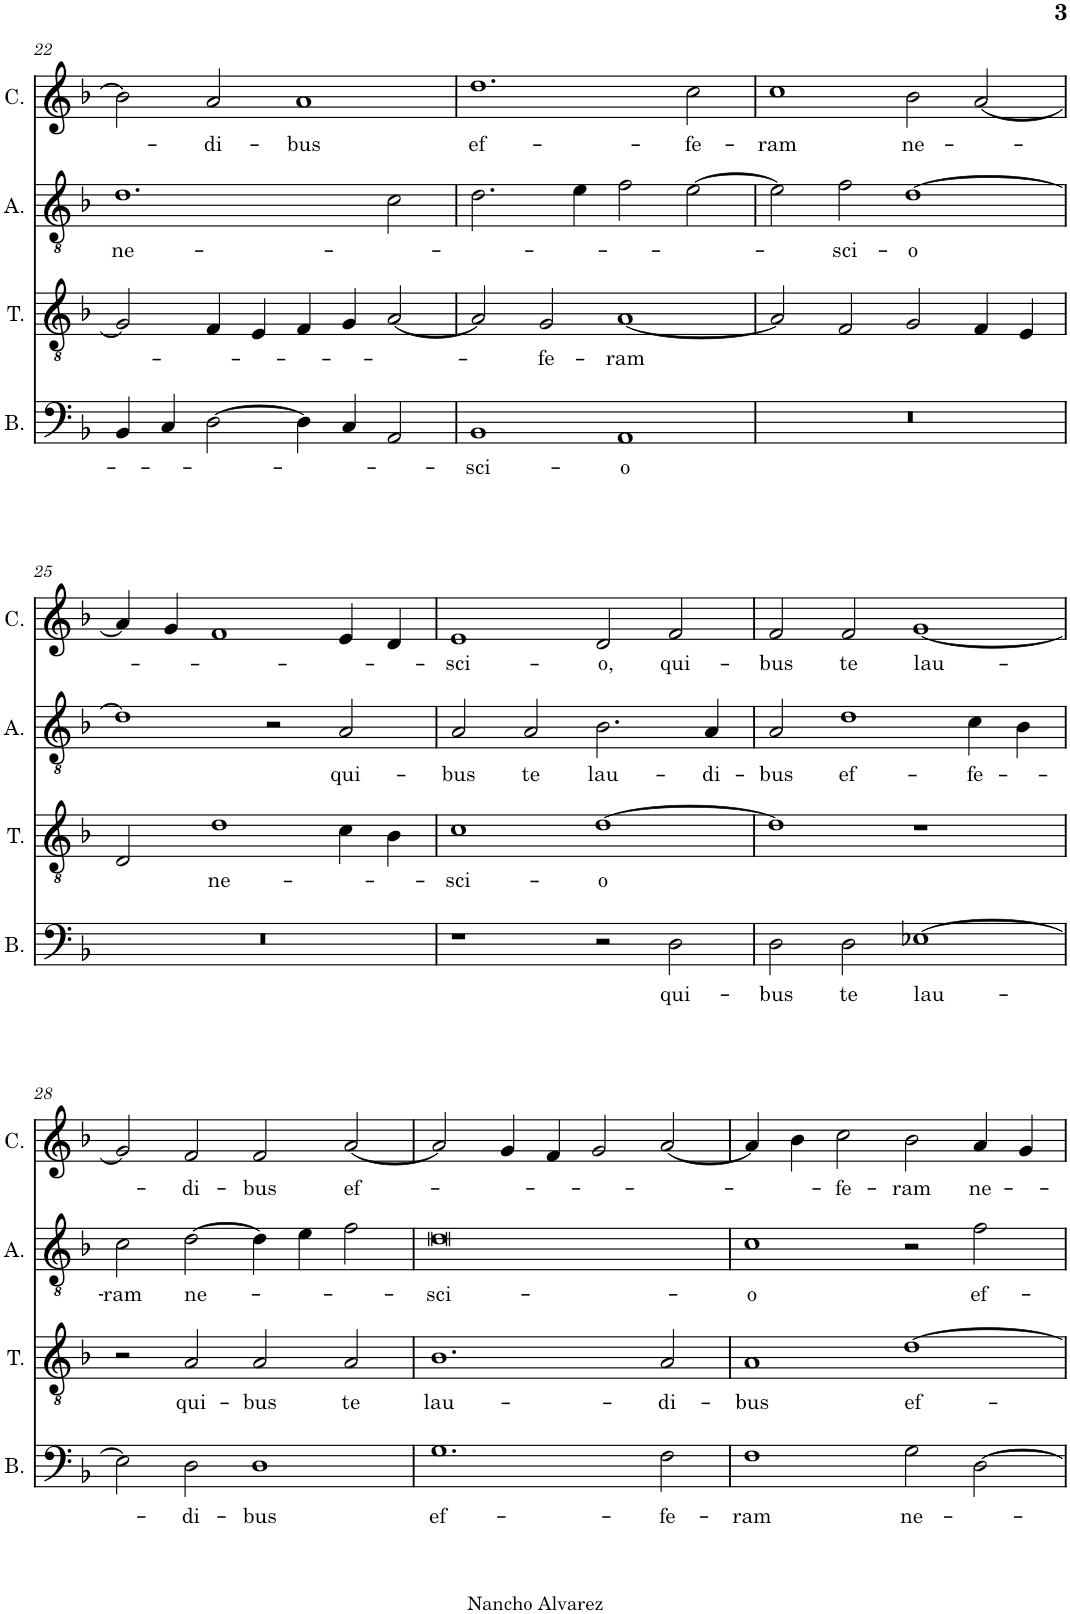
**kern	**text	**kern	**text	**kern	**text	**kern	**text
*part4	*part4	*part3	*part3	*part2	*part2	*part1	*part1
*staff4	*staff4	*staff3	*staff3	*staff2	*staff2	*staff1	*staff1
*I"Bassus	*	*I"Tenor	*	*I"Altus	*	*I"Cantus	*
*I'B.	*	*I'T.	*	*I'A.	*	*I'C.	*
!!LO:PB:g=z
*clefF4	*	*clefGv2	*	*clefGv2	*	*clefG2	*
*k[b-]	*	*k[b-]	*	*k[b-]	*	*k[b-]	*
*M4/2	*	*M4/2	*	*M4/2	*	*M4/2	*
=22	=22	=22	=22	=22	=22	=22	=22
!	!	!	!	!	!LO:LY:b	!	!
4BB-/	.	2G/]	.	1.d	ne-	2b-\]	.
4C/	.	.	.	.	.	.	.
!	!	!	!	!	!	!	!LO:LY:b
[2D\	.	4F/	.	.	.	2a/	-di-
.	.	4E/	.	.	.	.	.
!	!	!	!	!	!	!	!LO:LY:b
4D\]	.	4F/	.	.	.	1a	-bus
4C/	.	4G/	.	.	.	.	.
2AA/	.	[2A/	.	2c\	.	.	.
=23	=23	=23	=23	=23	=23	=23	=23
!	!LO:LY:b	!	!	!	!	!	!LO:LY:b
1BB-	-sci-	2A/]	.	2.d\	.	1.dd	ef-
!	!	!	!LO:LY:b	!	!	!	!
.	.	2G/	-fe-	.	.	.	.
.	.	.	.	4e\	.	.	.
!	!LO:LY:b	!	!LO:LY:b	!	!	!	!
1AA	-o	[1A	-ram	2f\	.	.	.
!	!	!	!	!	!	!	!LO:LY:b
.	.	.	.	[2e\	.	2cc\	-fe-
=24	=24	=24	=24	=24	=24	=24	=24
!	!	!	!	!	!	!	!LO:LY:b
0r	.	2A/]	.	2e\]	.	1cc	-ram
!	!	!	!	!	!LO:LY:b	!	!
.	.	2F/	.	2f\	-sci-	.	.
!	!	!	!	!	!LO:LY:b	!	!LO:LY:b
.	.	2G/	.	[1d	-o	2b-\	ne-
.	.	4F/	.	.	.	[2a/	.
.	.	4E/	.	.	.	.	.
!!LO:LB:g=z
=25	=25	=25	=25	=25	=25	=25	=25
0r	.	2D/	.	1d]	.	4a/]	.
.	.	.	.	.	.	4g/	.
!	!	!	!LO:LY:b	!	!	!	!
.	.	1d	ne-	.	.	1f	.
.	.	.	.	2r	.	.	.
!	!	!	!	!	!LO:LY:b	!	!
.	.	4c\	.	2A/	qui-	4e/	.
.	.	4B-\	.	.	.	4d/	.
=26	=26	=26	=26	=26	=26	=26	=26
!	!	!	!LO:LY:b	!	!LO:LY:b	!	!LO:LY:b
1r	.	1c	-sci-	2A/	-bus	1e	-sci-
!	!	!	!	!	!LO:LY:b	!	!
.	.	.	.	2A/	te	.	.
!	!	!	!LO:LY:b	!	!LO:LY:b	!	!LO:LY:b
2r	.	[1d	-o	2.B-\	lau-	2d/	-o,
!	!LO:LY:b	!	!	!	!	!	!LO:LY:b
2D\	qui-	.	.	.	.	2f/	qui-
!	!	!	!	!	!LO:LY:b	!	!
.	.	.	.	4A/	-di-	.	.
=27	=27	=27	=27	=27	=27	=27	=27
!	!LO:LY:b	!	!	!	!LO:LY:b	!	!LO:LY:b
2D\	-bus	1d]	.	2A/	-bus	2f/	-bus
!	!LO:LY:b	!	!	!	!LO:LY:b	!	!LO:LY:b
2D\	te	.	.	1d	ef-	2f/	te
!	!LO:LY:b	!	!	!	!	!	!LO:LY:b
[1E-X	lau-	1r	.	.	.	[1g	lau-
!	!	!	!	!	!LO:LY:b	!	!
.	.	.	.	4c\	-fe-	.	.
.	.	.	.	4B-\	.	.	.
!!LO:LB:g=z
=28	=28	=28	=28	=28	=28	=28	=28
!	!	!	!	!	!LO:LY:b	!	!
2E-\]	.	2r	.	2c\	-ram	2g/]	.
!	!LO:LY:b	!	!LO:LY:b	!	!LO:LY:b	!	!LO:LY:b
2D\	-di-	2A/	qui-	[2d\	ne-	2f/	-di-
!	!LO:LY:b	!	!LO:LY:b	!	!	!	!LO:LY:b
1D	-bus	2A/	-bus	4d\]	.	2f/	-bus
.	.	.	.	4e\	.	.	.
!	!	!	!LO:LY:b	!	!	!	!LO:LY:b
.	.	2A/	te	2f\	.	[2a/	ef-
=29	=29	=29	=29	=29	=29	=29	=29
!	!LO:LY:b	!	!LO:LY:b	!	!LO:LY:b	!	!
1.G	ef-	1.B-	lau-	0d	-sci-	2a/]	.
.	.	.	.	.	.	4g/	.
.	.	.	.	.	.	4f/	.
.	.	.	.	.	.	2g/	.
!	!LO:LY:b	!	!LO:LY:b	!	!	!	!
2F\	-fe-	2A/	-di-	.	.	[2a/	.
=30	=30	=30	=30	=30	=30	=30	=30
!	!LO:LY:b	!	!LO:LY:b	!	!LO:LY:b	!	!
1F	-ram	1A	-bus	1c	-o	4a/]	.
.	.	.	.	.	.	4b-\	.
!	!	!	!	!	!	!	!LO:LY:b
.	.	.	.	.	.	2cc\	-fe-
!	!LO:LY:b	!	!LO:LY:b	!	!	!	!LO:LY:b
2G\	ne-	[1d	ef-	2r	.	2b-\	-ram
!	!	!	!	!	!LO:LY:b	!	!LO:LY:b
[2D\	.	.	.	2f\	ef-	4a/	ne-
.	.	.	.	.	.	4g/	.
=	=	=	=	=	=	=	=
*-	*-	*-	*-	*-	*-	*-	*-
